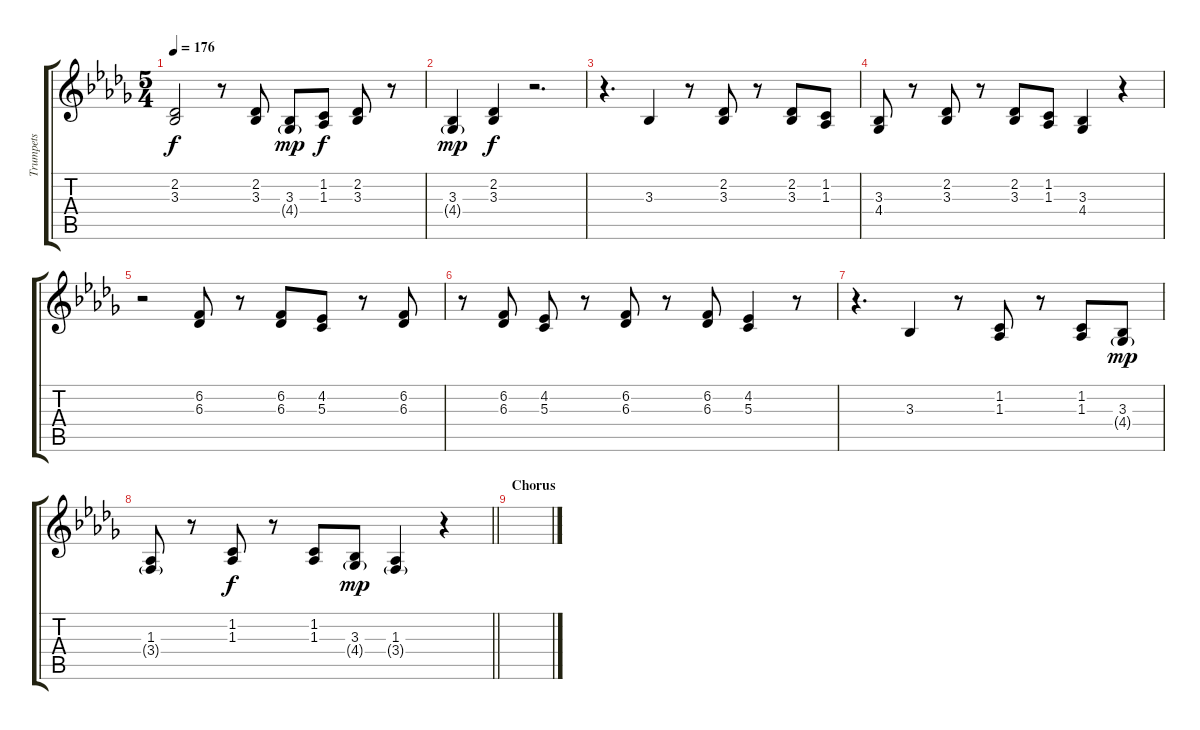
\track ("Trumpets" "Trumpets") {instrument trumpet}
\staff {score tabs}
\tuning (E4 B3 G3 D3 A2 E2) {hide}
\ts (5 4)
\tempo 176
\clef g2
\ks db
(2.2 3.3).2{dy f} r.8 (2.2 3.3).8 (3.3 4.4{g}).8{dy mp} (1.2 1.3).8{dy f} (2.2 3.3).8 r.8 |
(3.3 4.4{g}).4{dy mp} (2.2 3.3).4{dy f} r.2{d} |
r.4{d} 3.3.4 r.8 (2.2 3.3).8 r.8 (2.2 3.3).8 (1.2 1.3).8 |
(3.3 4.4).8 r.8 (2.2 3.3).8 r.8 (2.2 3.3).8 (1.2 1.3).8 (3.3 4.4).4 r.4 |
r.2 (6.2 6.3).8 r.8 (6.2 6.3).8 (4.2 5.3).8 r.8 (6.2 6.3).8 |
r.8 (6.2 6.3).8 (4.2 5.3).8 r.8 (6.2 6.3).8 r.8 (6.2 6.3).8 (4.2 5.3).4 r.8 |
r.4{d} 3.3.4 r.8 (1.2 1.3).8 r.8 (1.2 1.3).8 (3.3 4.4{g}).8{dy mp} |
\barLineRight lightlight
(1.3 3.4{g}).8 r.8 (1.2 1.3).8{dy f} r.8 (1.2 1.3).8 (3.3 4.4{g}).8{dy mp} (1.3 3.4{g}).4 r.4 |
\section ("" "Chorus")
